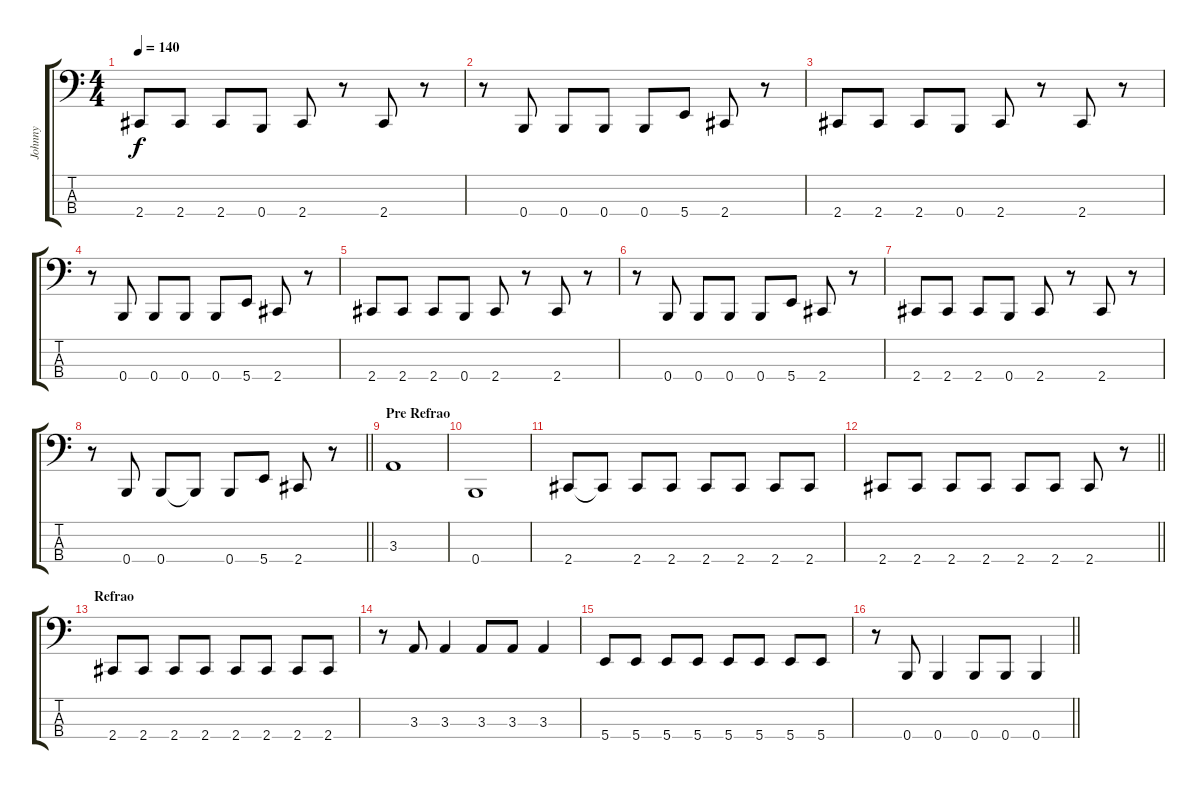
\track ("Johnny" "Johnny") {instrument electricbassfinger}
\staff {score tabs}
\tuning (E2 B1 Gb1 B0) {hide}
\ts (4 4)
\tempo 140
\clef f4
\ks c
2.4.8{dy f} 2.4.8 2.4.8 0.4.8 2.4.8 r.8 2.4.8 r.8 |
r.8 0.4.8 0.4.8 0.4.8 0.4.8 5.4.8 2.4.8 r.8 |
2.4.8 2.4.8 2.4.8 0.4.8 2.4.8 r.8 2.4.8 r.8 |
r.8 0.4.8 0.4.8 0.4.8 0.4.8 5.4.8 2.4.8 r.8 |
2.4.8 2.4.8 2.4.8 0.4.8 2.4.8 r.8 2.4.8 r.8 |
r.8 0.4.8 0.4.8 0.4.8 0.4.8 5.4.8 2.4.8 r.8 |
2.4.8 2.4.8 2.4.8 0.4.8 2.4.8 r.8 2.4.8 r.8 |
\barLineRight lightlight
r.8 0.4.8 0.4.8 0.4{t}.8 0.4.8 5.4.8 2.4.8 r.8 |
\section ("" "Pre Refrao")
3.3.1 |
0.4.1 |
2.4.8 2.4{t}.8 2.4.8 2.4.8 2.4.8 2.4.8 2.4.8 2.4.8 |
\barLineRight lightlight
2.4.8 2.4.8 2.4.8 2.4.8 2.4.8 2.4.8 2.4.8 r.8 |
\section ("" "Refrao")
2.4.8 2.4.8 2.4.8 2.4.8 2.4.8 2.4.8 2.4.8 2.4.8 |
r.8 3.3.8 3.3.4 3.3.8 3.3.8 3.3.4 |
5.4.8 5.4.8 5.4.8 5.4.8 5.4.8 5.4.8 5.4.8 5.4.8 |
\barLineRight lightlight
r.8 0.4.8 0.4.4 0.4.8 0.4.8 0.4.4
